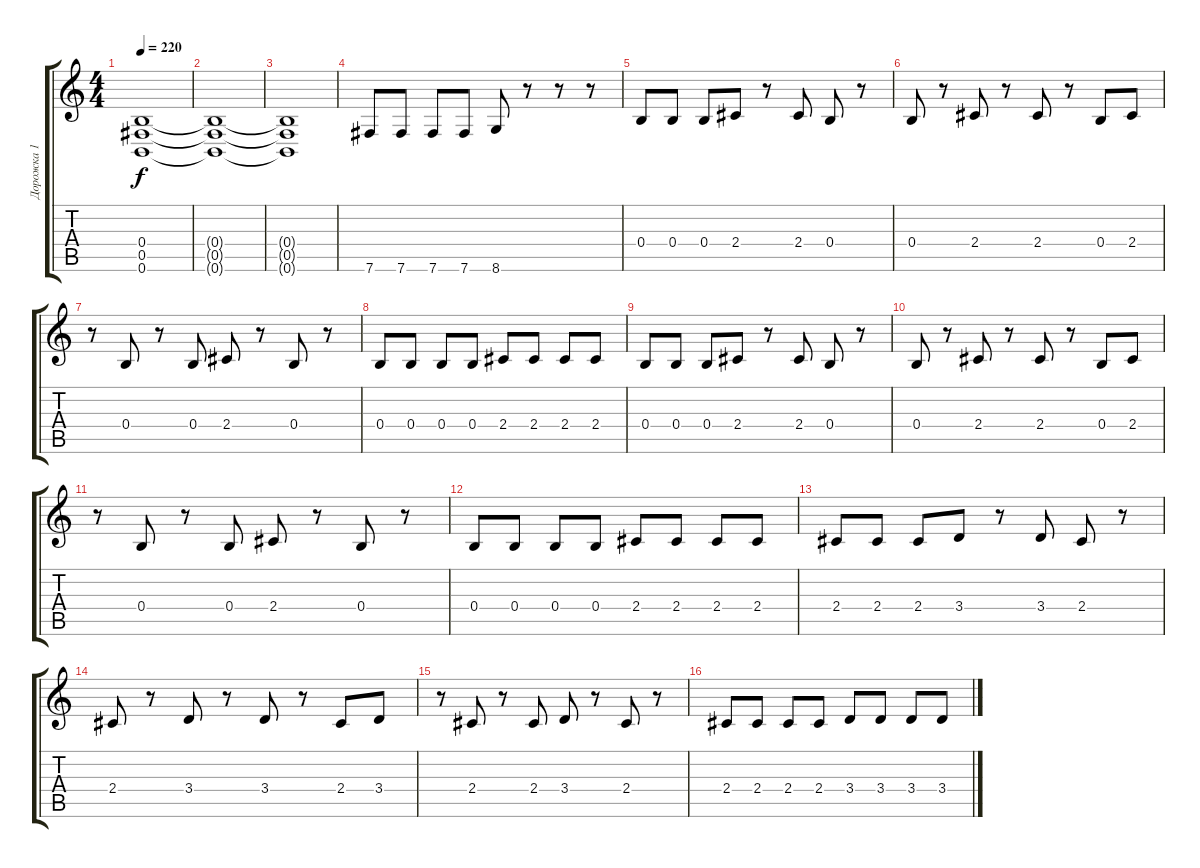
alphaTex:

\track ("Дорожка 1" "Дорожка 1") {instrument distortionguitar}
\staff {score tabs}
\tuning (Db4 Ab3 E3 B2 Gb2 B1) {hide}
\ts (4 4)
\tempo 220
\clef g2
\ks c
(0.4{t} 0.5{t} 0.6{t}).1{dy f} |
(0.4{t} 0.5{t} 0.6{t}).1 |
(0.4{t} 0.5{t} 0.6{t}).1 |
7.6.8 7.6.8 7.6.8 7.6.8 8.6.8 r.8 r.8 r.8 |
0.4.8 0.4.8 0.4.8 2.4.8 r.8 2.4.8 0.4.8 r.8 |
0.4.8 r.8 2.4.8 r.8 2.4.8 r.8 0.4.8 2.4.8 |
r.8 0.4.8 r.8 0.4.8 2.4.8 r.8 0.4.8 r.8 |
0.4.8 0.4.8 0.4.8 0.4.8 2.4.8 2.4.8 2.4.8 2.4.8 |
0.4.8 0.4.8 0.4.8 2.4.8 r.8 2.4.8 0.4.8 r.8 |
0.4.8 r.8 2.4.8 r.8 2.4.8 r.8 0.4.8 2.4.8 |
r.8 0.4.8 r.8 0.4.8 2.4.8 r.8 0.4.8 r.8 |
0.4.8 0.4.8 0.4.8 0.4.8 2.4.8 2.4.8 2.4.8 2.4.8 |
2.4.8 2.4.8 2.4.8 3.4.8 r.8 3.4.8 2.4.8 r.8 |
2.4.8 r.8 3.4.8 r.8 3.4.8 r.8 2.4.8 3.4.8 |
r.8 2.4.8 r.8 2.4.8 3.4.8 r.8 2.4.8 r.8 |
2.4.8 2.4.8 2.4.8 2.4.8 3.4.8 3.4.8 3.4.8 3.4.8
